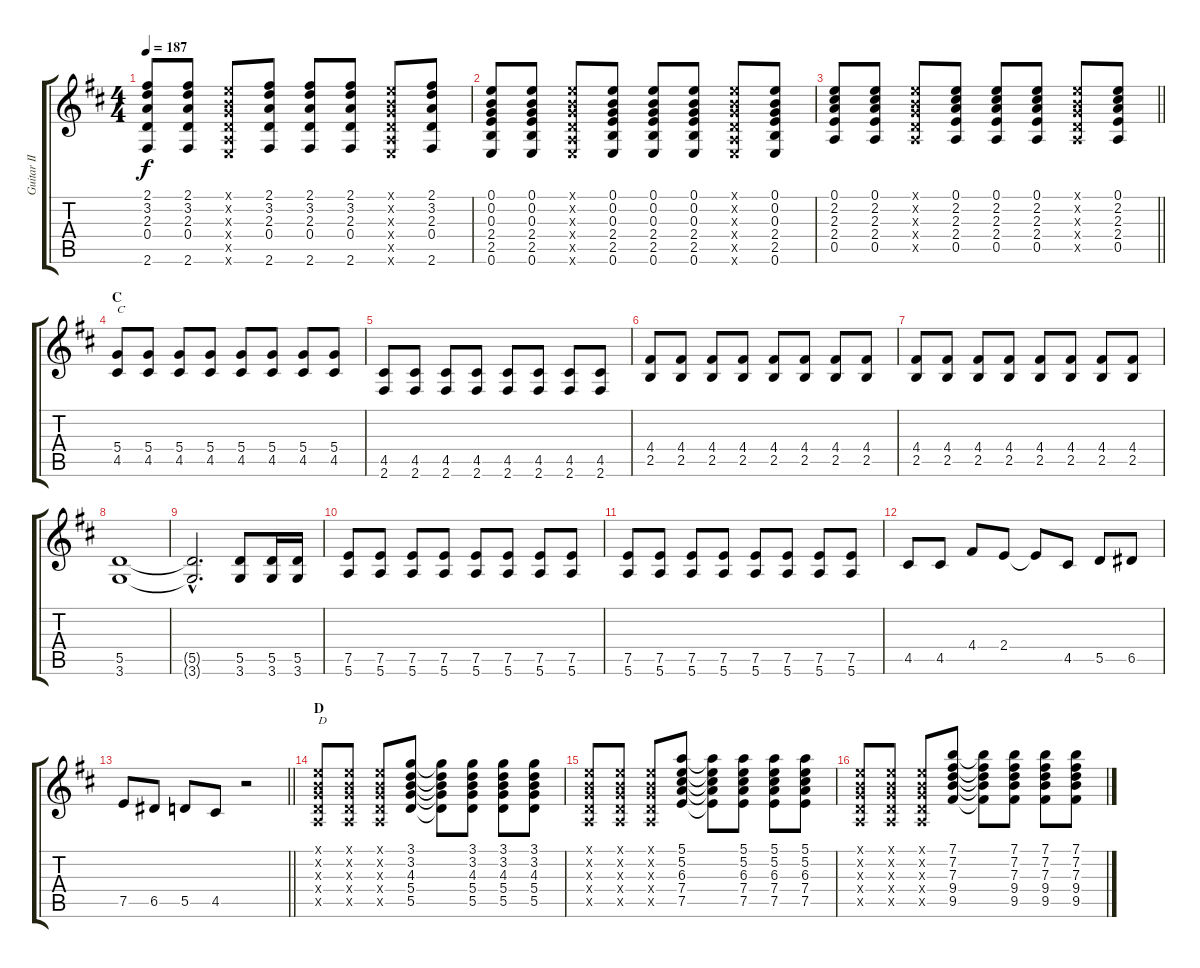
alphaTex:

\track ("Guitar II" "Guitar II") {instrument overdrivenguitar}
\staff {score tabs}
\tuning (E4 B3 G3 D3 A2 E2) {hide}
\ts (4 4)
\tempo 187
\clef g2
\ks d
(2.1 3.2 2.3 0.4 2.6).8{dy f} (2.1 3.2 2.3 0.4 2.6).8 (0.1{x} 0.2{x} 0.3{x} 0.4{x} 0.5{x} 0.6{x}).8 (2.1 3.2 2.3 0.4 2.6).8 (2.1 3.2 2.3 0.4 2.6).8 (2.1 3.2 2.3 0.4 2.6).8 (0.1{x} 0.2{x} 0.3{x} 0.4{x} 0.5{x} 0.6{x}).8 (2.1 3.2 2.3 0.4 2.6).8 |
(0.1 0.2 0.3 2.4 2.5 0.6).8 (0.1 0.2 0.3 2.4 2.5 0.6).8 (0.1{x} 0.2{x} 0.3{x} 0.4{x} 0.5{x} 0.6{x}).8 (0.1 0.2 0.3 2.4 2.5 0.6).8 (0.1 0.2 0.3 2.4 2.5 0.6).8 (0.1 0.2 0.3 2.4 2.5 0.6).8 (0.1{x} 0.2{x} 0.3{x} 0.4{x} 0.5{x} 0.6{x}).8 (0.1 0.2 0.3 2.4 2.5 0.6).8 |
\barLineRight lightlight
(0.1 2.2 2.3 2.4 0.5).8 (0.1 2.2 2.3 2.4 0.5).8 (0.1{x} 0.2{x} 0.3{x} 0.4{x} 0.5{x}).8 (0.1 2.2 2.3 2.4 0.5).8 (0.1 2.2 2.3 2.4 0.5).8 (0.1 2.2 2.3 2.4 0.5).8 (0.1{x} 0.2{x} 0.3{x} 0.4{x} 0.5{x}).8 (0.1 2.2 2.3 2.4 0.5).8 |
\section ("" "C")
(5.4 4.5).8{txt "C" volume 13} (5.4 4.5).8 (5.4 4.5).8 (5.4 4.5).8 (5.4 4.5).8 (5.4 4.5).8 (5.4 4.5).8 (5.4 4.5).8 |
(4.5 2.6).8 (4.5 2.6).8 (4.5 2.6).8 (4.5 2.6).8 (4.5 2.6).8 (4.5 2.6).8 (4.5 2.6).8 (4.5 2.6).8 |
(4.4 2.5).8 (4.4 2.5).8 (4.4 2.5).8 (4.4 2.5).8 (4.4 2.5).8 (4.4 2.5).8 (4.4 2.5).8 (4.4 2.5).8 |
(4.4 2.5).8 (4.4 2.5).8 (4.4 2.5).8 (4.4 2.5).8 (4.4 2.5).8 (4.4 2.5).8 (4.4 2.5).8 (4.4 2.5).8 |
(5.5 3.6).1 |
(5.5{hac t} 3.6{hac t}).2{d} (5.5 3.6).8 (5.5 3.6).16 (5.5 3.6).16 |
(7.5 5.6).8 (7.5 5.6).8 (7.5 5.6).8 (7.5 5.6).8 (7.5 5.6).8 (7.5 5.6).8 (7.5 5.6).8 (7.5 5.6).8 |
(7.5 5.6).8 (7.5 5.6).8 (7.5 5.6).8 (7.5 5.6).8 (7.5 5.6).8 (7.5 5.6).8 (7.5 5.6).8 (7.5 5.6).8 |
4.5.8 4.5.8 4.4.8 2.4.8 2.4{t}.8 4.5.8 5.5.8 6.5.8 |
\barLineRight lightlight
7.5.8 6.5.8 5.5.8 4.5.8 r.2 |
\section ("" "D")
(0.1{x} 0.2{x} 0.3{x} 0.4{x} 0.5{x}).8{txt "D" volume 9} (0.1{x} 0.2{x} 0.3{x} 0.4{x} 0.5{x}).8 (0.1{x} 0.2{x} 0.3{x} 0.4{x} 0.5{x}).8 (3.1 3.2 4.3 5.4 5.5).8 (3.1{t} 3.2{t} 4.3{t} 5.4{t} 5.5{t}).8 (3.1 3.2 4.3 5.4 5.5).8 (3.1 3.2 4.3 5.4 5.5).8 (3.1 3.2 4.3 5.4 5.5).8 |
(0.1{x} 0.2{x} 0.3{x} 0.4{x} 0.5{x}).8 (0.1{x} 0.2{x} 0.3{x} 0.4{x} 0.5{x}).8 (0.1{x} 0.2{x} 0.3{x} 0.4{x} 0.5{x}).8 (5.1 5.2 6.3 7.4 7.5).8 (5.1{t} 5.2{t} 6.3{t} 7.4{t} 7.5{t}).8 (5.1 5.2 6.3 7.4 7.5).8 (5.1 5.2 6.3 7.4 7.5).8 (5.1 5.2 6.3 7.4 7.5).8 |
(0.1{x} 0.2{x} 0.3{x} 0.4{x} 0.5{x}).8 (0.1{x} 0.2{x} 0.3{x} 0.4{x} 0.5{x}).8 (0.1{x} 0.2{x} 0.3{x} 0.4{x} 0.5{x}).8 (7.1 7.2 7.3 9.4 9.5).8 (7.1{t} 7.2{t} 7.3{t} 9.4{t} 9.5{t}).8 (7.1 7.2 7.3 9.4 9.5).8 (7.1 7.2 7.3 9.4 9.5).8 (7.1 7.2 7.3 9.4 9.5).8
